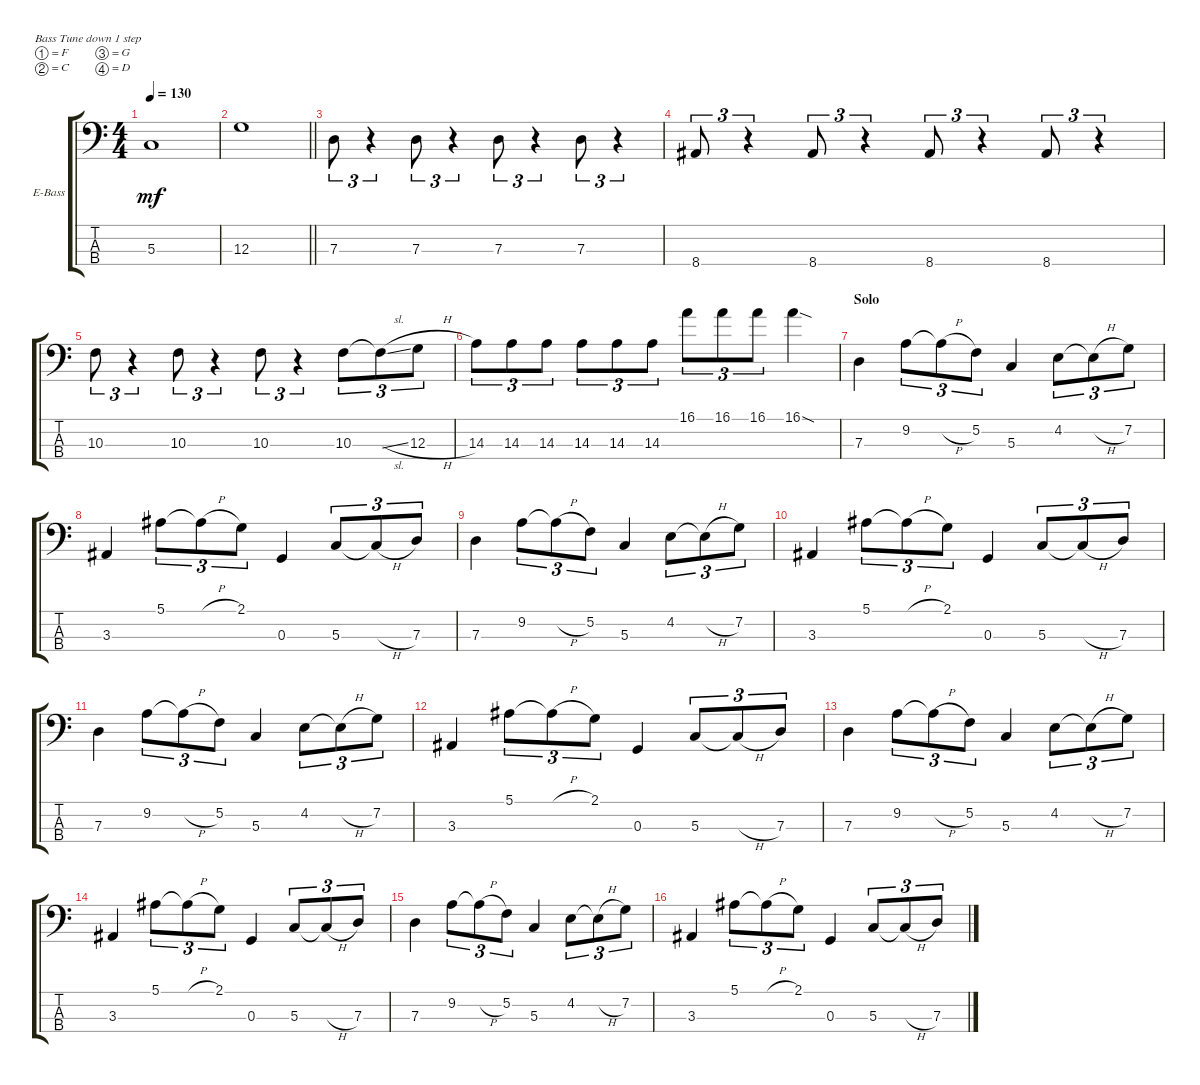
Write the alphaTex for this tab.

\bracketExtendMode groupsimilarinstruments
\firstSystemTrackNameOrientation horizontal
\otherSystemsTrackNameOrientation horizontal
\track ("Bass Ghoul" "E-Bass") {instrument electricbassfinger}
\staff {score tabs}
\tuning (F2 C2 G1 D1)
\ts (4 4)
\tempo 130
\clef f4
\ks c
5.3.1{dy mf} |
\barLineRight lightlight
12.3.1 |
7.3.8{tu (3 2)} r.4{tu (3 2)} 7.3.8{tu (3 2)} r.4{tu (3 2)} 7.3.8{tu (3 2)} r.4{tu (3 2)} 7.3.8{tu (3 2)} r.4{tu (3 2)} |
8.4.8{tu (3 2)} r.4{tu (3 2)} 8.4.8{tu (3 2)} r.4{tu (3 2)} 8.4.8{tu (3 2)} r.4{tu (3 2)} 8.4.8{tu (3 2)} r.4{tu (3 2)} |
10.3.8{tu (3 2)} r.4{tu (3 2)} 10.3.8{tu (3 2)} r.4{tu (3 2)} 10.3.8{tu (3 2)} r.4{tu (3 2)} 10.3.8{tu (3 2)} 10.3{sl t}.8{tu (3 2)} 12.3{h}.8{tu (3 2)} |
14.3.8{tu (3 2)} 14.3.8{tu (3 2)} 14.3.8{tu (3 2)} 14.3.8{tu (3 2)} 14.3.8{tu (3 2)} 14.3.8{tu (3 2)} 16.1.8{tu (3 2)} 16.1.8{tu (3 2)} 16.1.8{tu (3 2)} 16.1{sod}.4 |
\section ("" "Solo")
7.3.4 9.2.8{tu (3 2)} 9.2{h t}.8{tu (3 2)} 5.2.8{tu (3 2)} 5.3.4 4.2.8{tu (3 2)} 4.2{h t}.8{tu (3 2)} 7.2.8{tu (3 2)} |
3.3.4 5.1.8{tu (3 2)} 5.1{h t}.8{tu (3 2)} 2.1.8{tu (3 2)} 0.3.4 5.3.8{tu (3 2)} 5.3{h t}.8{tu (3 2)} 7.3.8{tu (3 2)} |
7.3.4 9.2.8{tu (3 2)} 9.2{h t}.8{tu (3 2)} 5.2.8{tu (3 2)} 5.3.4 4.2.8{tu (3 2)} 4.2{h t}.8{tu (3 2)} 7.2.8{tu (3 2)} |
3.3.4 5.1.8{tu (3 2)} 5.1{h t}.8{tu (3 2)} 2.1.8{tu (3 2)} 0.3.4 5.3.8{tu (3 2)} 5.3{h t}.8{tu (3 2)} 7.3.8{tu (3 2)} |
7.3.4 9.2.8{tu (3 2)} 9.2{h t}.8{tu (3 2)} 5.2.8{tu (3 2)} 5.3.4 4.2.8{tu (3 2)} 4.2{h t}.8{tu (3 2)} 7.2.8{tu (3 2)} |
3.3.4 5.1.8{tu (3 2)} 5.1{h t}.8{tu (3 2)} 2.1.8{tu (3 2)} 0.3.4 5.3.8{tu (3 2)} 5.3{h t}.8{tu (3 2)} 7.3.8{tu (3 2)} |
7.3.4 9.2.8{tu (3 2)} 9.2{h t}.8{tu (3 2)} 5.2.8{tu (3 2)} 5.3.4 4.2.8{tu (3 2)} 4.2{h t}.8{tu (3 2)} 7.2.8{tu (3 2)} |
3.3.4 5.1.8{tu (3 2)} 5.1{h t}.8{tu (3 2)} 2.1.8{tu (3 2)} 0.3.4 5.3.8{tu (3 2)} 5.3{h t}.8{tu (3 2)} 7.3.8{tu (3 2)} |
7.3.4 9.2.8{tu (3 2)} 9.2{h t}.8{tu (3 2)} 5.2.8{tu (3 2)} 5.3.4 4.2.8{tu (3 2)} 4.2{h t}.8{tu (3 2)} 7.2.8{tu (3 2)} |
3.3.4 5.1.8{tu (3 2)} 5.1{h t}.8{tu (3 2)} 2.1.8{tu (3 2)} 0.3.4 5.3.8{tu (3 2)} 5.3{h t}.8{tu (3 2)} 7.3.8{tu (3 2)}
